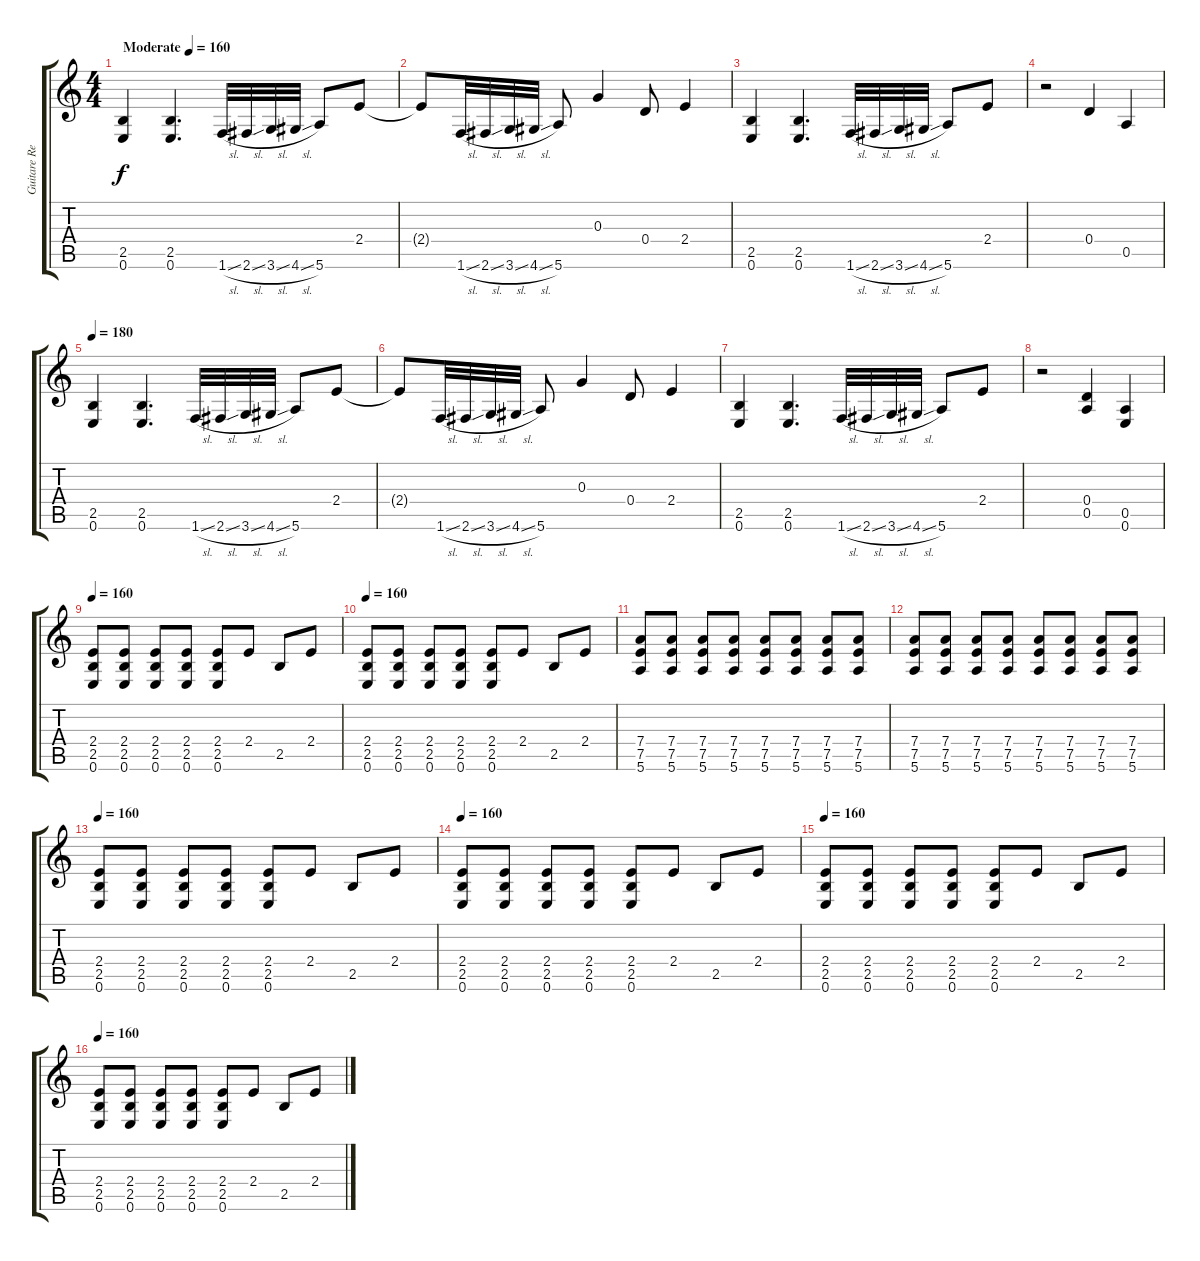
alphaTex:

\track ("Guitare Regen LaChance" "Guitare Re") {instrument overdrivenguitar}
\staff {score tabs}
\tuning (E4 B3 G3 D3 A2 E2) {hide}
\ts (4 4)
\tempo (160 "Moderate")
\tempo 180
\tempo (160 "Moderate")
\clef g2
\ks c
(2.5 0.6).4{dy f instrument overdrivenguitar} (2.5 0.6).4{d} 1.6{sl}.32 2.6{sl}.32 3.6{sl}.32 4.6{sl}.32 5.6.8 2.4.8 |
2.4{t}.8 1.6{sl}.32 2.6{sl}.32 3.6{sl}.32 4.6{sl}.32 5.6.8 0.3.4 0.4.8 2.4.4 |
(2.5 0.6).4 (2.5 0.6).4{d} 1.6{sl}.32 2.6{sl}.32 3.6{sl}.32 4.6{sl}.32 5.6.8 2.4.8 |
r.2 0.4.4 0.5.4 |
\tempo 180
(2.5 0.6).4 (2.5 0.6).4{d} 1.6{sl}.32 2.6{sl}.32 3.6{sl}.32 4.6{sl}.32 5.6.8 2.4.8 |
2.4{t}.8 1.6{sl}.32 2.6{sl}.32 3.6{sl}.32 4.6{sl}.32 5.6.8 0.3.4 0.4.8 2.4.4 |
(2.5 0.6).4 (2.5 0.6).4{d} 1.6{sl}.32 2.6{sl}.32 3.6{sl}.32 4.6{sl}.32 5.6.8 2.4.8 |
r.2 (0.4 0.5).4 (0.5 0.6).4 |
\tempo 160
(2.4 2.5 0.6).8 (2.4 2.5 0.6).8 (2.4 2.5 0.6).8 (2.4 2.5 0.6).8 (2.4 2.5 0.6).8 2.4.8 2.5.8 2.4.8 |
\tempo 160
(2.4 2.5 0.6).8 (2.4 2.5 0.6).8 (2.4 2.5 0.6).8 (2.4 2.5 0.6).8 (2.4 2.5 0.6).8 2.4.8 2.5.8 2.4.8 |
(7.4 7.5 5.6).8 (7.4 7.5 5.6).8 (7.4 7.5 5.6).8 (7.4 7.5 5.6).8 (7.4 7.5 5.6).8 (7.4 7.5 5.6).8 (7.4 7.5 5.6).8 (7.4 7.5 5.6).8 |
(7.4 7.5 5.6).8 (7.4 7.5 5.6).8 (7.4 7.5 5.6).8 (7.4 7.5 5.6).8 (7.4 7.5 5.6).8 (7.4 7.5 5.6).8 (7.4 7.5 5.6).8 (7.4 7.5 5.6).8 |
\tempo 160
(2.4 2.5 0.6).8 (2.4 2.5 0.6).8 (2.4 2.5 0.6).8 (2.4 2.5 0.6).8 (2.4 2.5 0.6).8 2.4.8 2.5.8 2.4.8 |
\tempo 160
(2.4 2.5 0.6).8 (2.4 2.5 0.6).8 (2.4 2.5 0.6).8 (2.4 2.5 0.6).8 (2.4 2.5 0.6).8 2.4.8 2.5.8 2.4.8 |
\tempo 160
(2.4 2.5 0.6).8 (2.4 2.5 0.6).8 (2.4 2.5 0.6).8 (2.4 2.5 0.6).8 (2.4 2.5 0.6).8 2.4.8 2.5.8 2.4.8 |
\tempo 160
(2.4 2.5 0.6).8 (2.4 2.5 0.6).8 (2.4 2.5 0.6).8 (2.4 2.5 0.6).8 (2.4 2.5 0.6).8 2.4.8 2.5.8 2.4.8
